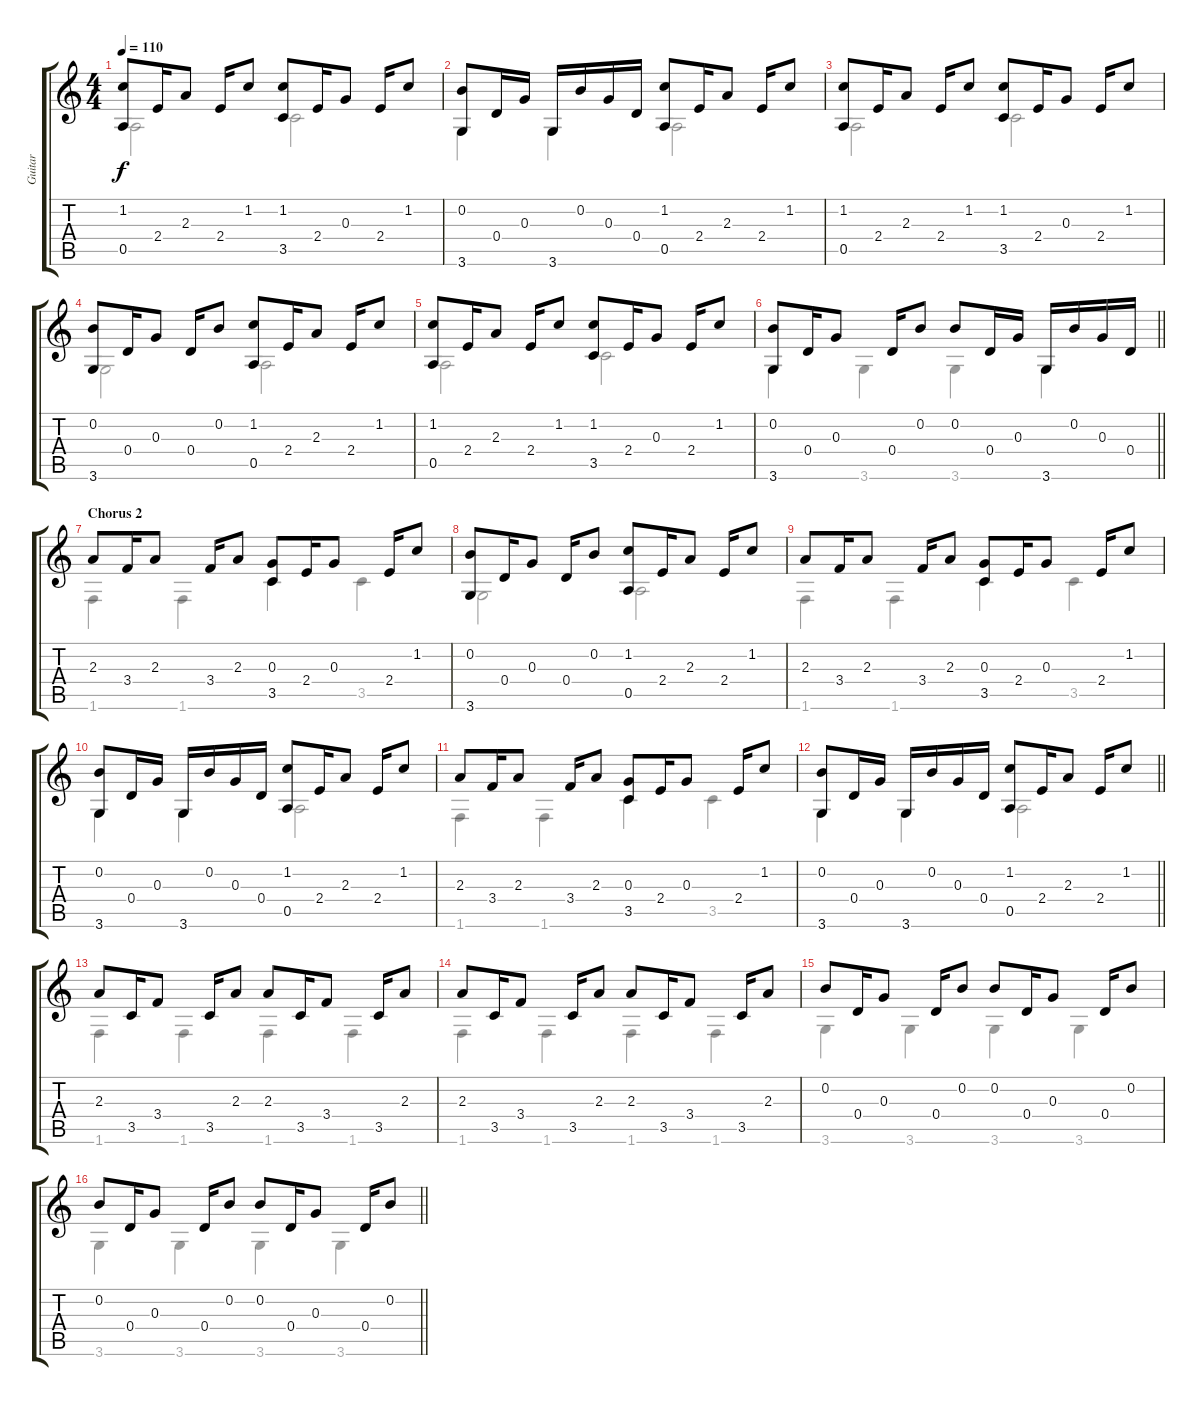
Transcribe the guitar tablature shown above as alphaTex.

\track ("Guitar" "Guitar") {instrument acousticguitarnylon}
\staff {score tabs}
\tuning (E4 B3 G3 D3 A2 E2) {hide}
\voice
\ts (4 4)
\tempo 110
\clef g2
\ks c
(1.2 0.5).8{dy f} 2.4.16 2.3.8 2.4.16 1.2.8 (1.2 3.5).8 2.4.16 0.3.8 2.4.16 1.2.8 |
(0.2 3.6).8 0.4.16 0.3.16 3.6.16 0.2.16 0.3.16 0.4.16 (1.2 0.5).8 2.4.16 2.3.8 2.4.16 1.2.8 |
(1.2 0.5).8 2.4.16 2.3.8 2.4.16 1.2.8 (1.2 3.5).8 2.4.16 0.3.8 2.4.16 1.2.8 |
(0.2 3.6).8 0.4.16 0.3.8 0.4.16 0.2.8 (1.2 0.5).8 2.4.16 2.3.8 2.4.16 1.2.8 |
(1.2 0.5).8 2.4.16 2.3.8 2.4.16 1.2.8 (1.2 3.5).8 2.4.16 0.3.8 2.4.16 1.2.8 |
\barLineRight lightlight
(0.2 3.6).8 0.4.16 0.3.8 0.4.16 0.2.8 0.2.8 0.4.16 0.3.16 3.6.16 0.2.16 0.3.16 0.4.16 |
\section ("" "Chorus 2")
2.3.8 3.4.16 2.3.8 3.4.16 2.3.8 (0.3 3.5).8 2.4.16 0.3.8 2.4.16 1.2.8 |
(0.2 3.6).8 0.4.16 0.3.8 0.4.16 0.2.8 (1.2 0.5).8 2.4.16 2.3.8 2.4.16 1.2.8 |
2.3.8 3.4.16 2.3.8 3.4.16 2.3.8 (0.3 3.5).8 2.4.16 0.3.8 2.4.16 1.2.8 |
(0.2 3.6).8 0.4.16 0.3.16 3.6.16 0.2.16 0.3.16 0.4.16 (1.2 0.5).8 2.4.16 2.3.8 2.4.16 1.2.8 |
2.3.8 3.4.16 2.3.8 3.4.16 2.3.8 (0.3 3.5).8 2.4.16 0.3.8 2.4.16 1.2.8 |
\barLineRight lightlight
(0.2 3.6).8 0.4.16 0.3.16 3.6.16 0.2.16 0.3.16 0.4.16 (1.2 0.5).8 2.4.16 2.3.8 2.4.16 1.2.8 |
2.3.8 3.5.16 3.4.8 3.5.16 2.3.8 2.3.8 3.5.16 3.4.8 3.5.16 2.3.8 |
2.3.8 3.5.16 3.4.8 3.5.16 2.3.8 2.3.8 3.5.16 3.4.8 3.5.16 2.3.8 |
0.2.8 0.4.16 0.3.8 0.4.16 0.2.8 0.2.8 0.4.16 0.3.8 0.4.16 0.2.8 |
\barLineRight lightlight
0.2.8 0.4.16 0.3.8 0.4.16 0.2.8 0.2.8 0.4.16 0.3.8 0.4.16 0.2.8
\voice
\clef g2
\ottava regular
\simile none
\ks c
0.5.2{dy f} 3.5.2 |
3.6.4 3.6.4 0.5.2 |
0.5.2 3.5.2 |
3.6.2 0.5.2 |
0.5.2 3.5.2 |
\barLineRight lightlight
3.6.4 3.6.4 3.6.4 3.6.4 |
1.6.4 1.6.4 3.5.4 3.5.4 |
3.6.2 0.5.2 |
1.6.4 1.6.4 3.5.4 3.5.4 |
3.6.4 3.6.4 0.5.2 |
1.6.4 1.6.4 3.5.4 3.5.4 |
\barLineRight lightlight
3.6.4 3.6.4 0.5.2 |
1.6.4 1.6.4 1.6.4 1.6.4 |
1.6.4 1.6.4 1.6.4 1.6.4 |
3.6.4 3.6.4 3.6.4 3.6.4 |
\barLineRight lightlight
3.6.4 3.6.4 3.6.4 3.6.4
